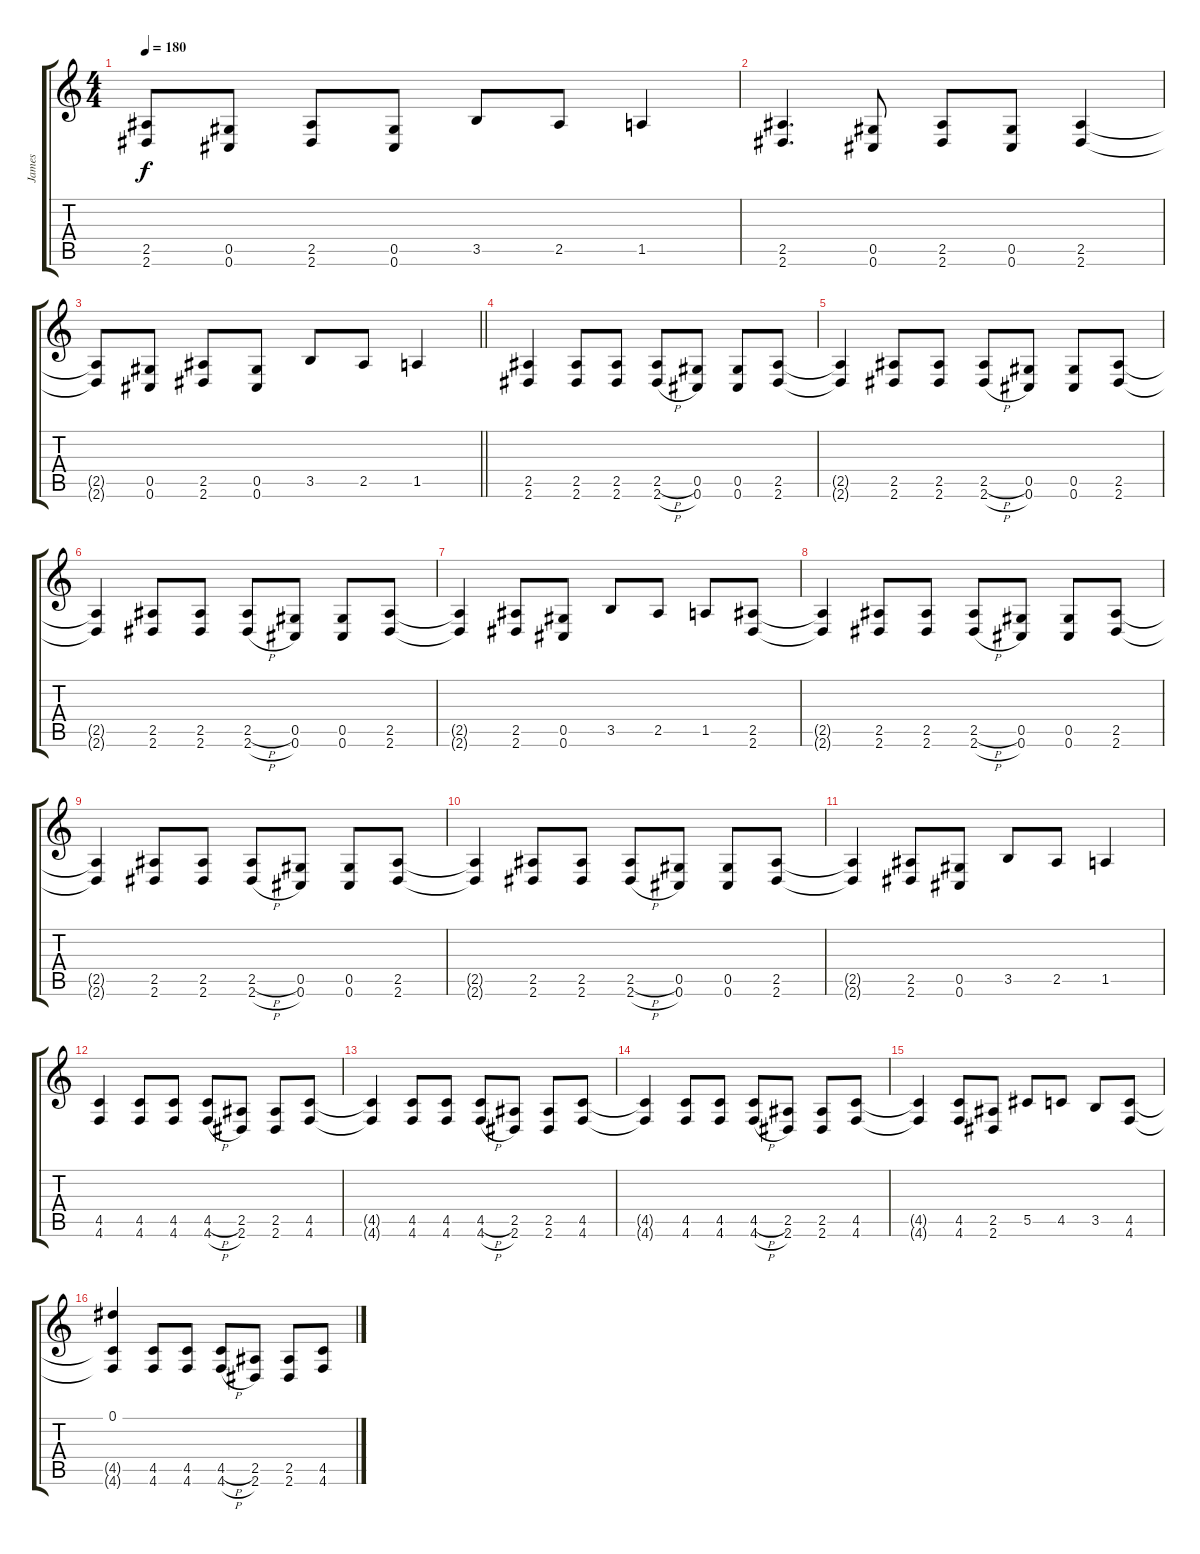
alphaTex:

\track ("James" "James") {instrument distortionguitar}
\staff {score tabs}
\tuning (Eb4 Bb3 Gb3 Db3 Ab2 Db2) {hide}
\ts (4 4)
\tempo 180
\clef g2
\ks c
(2.5{t} 2.6{t}).8{dy f} (0.5 0.6).8 (2.5 2.6).8 (0.5 0.6).8 3.5.8 2.5.8 1.5.4 |
(2.5 2.6).4{d} (0.5 0.6).8 (2.5 2.6).8 (0.5 0.6).8 (2.5 2.6).4 |
\barLineRight lightlight
(2.5{t} 2.6{t}).8 (0.5 0.6).8 (2.5 2.6).8 (0.5 0.6).8 3.5.8 2.5.8 1.5.4 |
\section ("" "")
(2.5 2.6).4 (2.5 2.6).8 (2.5 2.6).8 (2.5{h} 2.6{h}).8 (0.5 0.6).8 (0.5 0.6).8 (2.5 2.6).8 |
(2.5{t} 2.6{t}).4 (2.5 2.6).8 (2.5 2.6).8 (2.5{h} 2.6{h}).8 (0.5 0.6).8 (0.5 0.6).8 (2.5 2.6).8 |
(2.5{t} 2.6{t}).4 (2.5 2.6).8 (2.5 2.6).8 (2.5{h} 2.6{h}).8 (0.5 0.6).8 (0.5 0.6).8 (2.5 2.6).8 |
(2.5{t} 2.6{t}).4 (2.5 2.6).8 (0.5 0.6).8 3.5.8 2.5.8 1.5.8 (2.5 2.6).8 |
(2.5{t} 2.6{t}).4 (2.5 2.6).8 (2.5 2.6).8 (2.5{h} 2.6{h}).8 (0.5 0.6).8 (0.5 0.6).8 (2.5 2.6).8 |
(2.5{t} 2.6{t}).4 (2.5 2.6).8 (2.5 2.6).8 (2.5{h} 2.6{h}).8 (0.5 0.6).8 (0.5 0.6).8 (2.5 2.6).8 |
(2.5{t} 2.6{t}).4 (2.5 2.6).8 (2.5 2.6).8 (2.5{h} 2.6{h}).8 (0.5 0.6).8 (0.5 0.6).8 (2.5 2.6).8 |
(2.5{t} 2.6{t}).4 (2.5 2.6).8 (0.5 0.6).8 3.5.8 2.5.8 1.5.4 |
(4.5 4.6).4 (4.5 4.6).8 (4.5 4.6).8 (4.5{h} 4.6{h}).8 (2.5 2.6).8 (2.5 2.6).8 (4.5 4.6).8 |
(4.5{t} 4.6{t}).4 (4.5 4.6).8 (4.5 4.6).8 (4.5{h} 4.6{h}).8 (2.5 2.6).8 (2.5 2.6).8 (4.5 4.6).8 |
(4.5{t} 4.6{t}).4 (4.5 4.6).8 (4.5 4.6).8 (4.5{h} 4.6{h}).8 (2.5 2.6).8 (2.5 2.6).8 (4.5 4.6).8 |
(4.5{t} 4.6{t}).4 (4.5 4.6).8 (2.5 2.6).8 5.5.8 4.5.8 3.5.8 (4.5 4.6).8 |
(0.1 4.5{t} 4.6{t}).4 (4.5 4.6).8 (4.5 4.6).8 (4.5{h} 4.6{h}).8 (2.5 2.6).8 (2.5 2.6).8 (4.5 4.6).8
